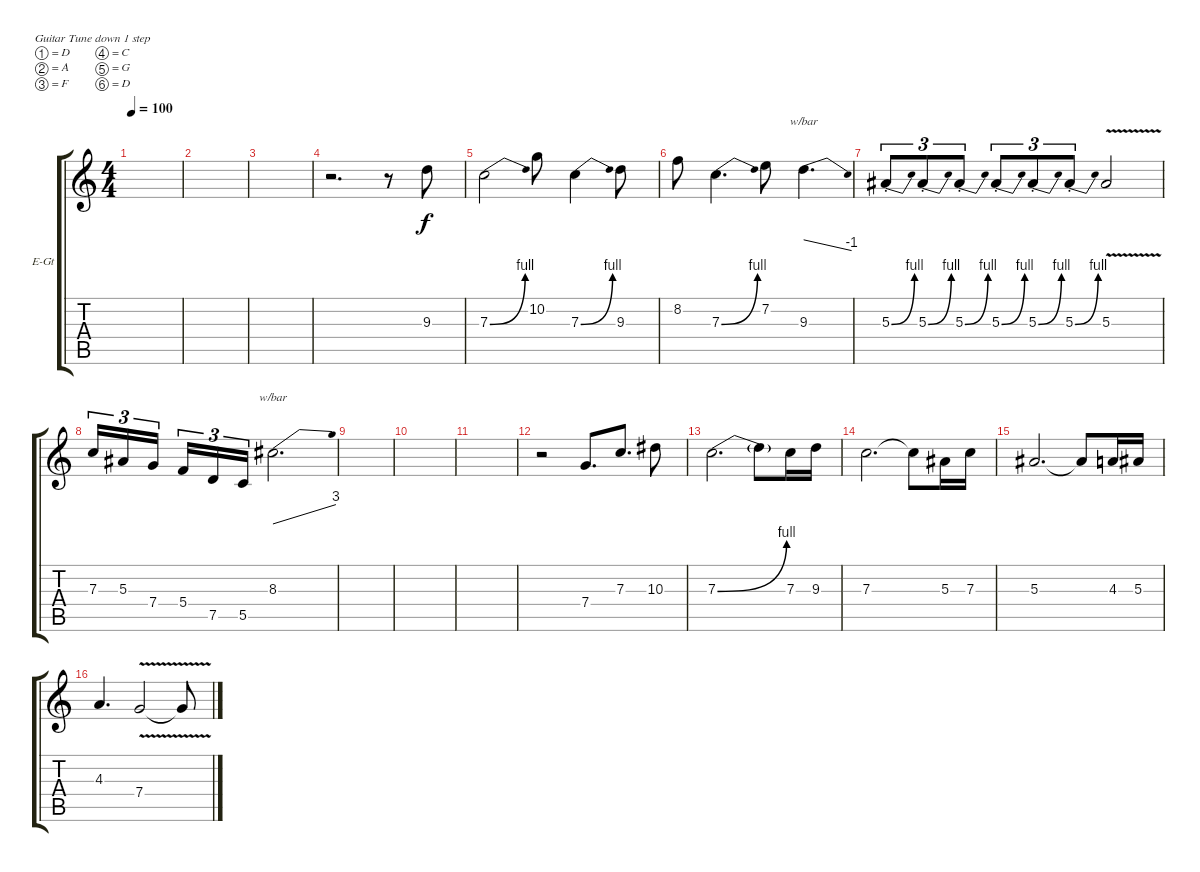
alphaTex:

\defaultSystemsLayout 4
\bracketExtendMode groupsimilarinstruments
\firstSystemTrackNameOrientation horizontal
\otherSystemsTrackNameOrientation horizontal
\track ("Solo Guitar " "E-Gt") {instrument overdrivenguitar}
\staff {score tabs}
\tuning (D4 A3 F3 C3 G2 D2)
\ts (4 4)
\tempo 100
\clef g2
\ks c
|
|
|
r.2{d} r.8 9.3.8 |
7.3{be (bend 0 0 29.4 4)}.2 10.2.8 7.3{be (bend 0 0 29.4 4)}.4 9.3.8 |
8.2.8 7.3{be (bend 0 0 29.4 4)}.4{d} 7.2.8 9.3.4{d tbe (dive default 0 0 45 -4)} |
5.3{be (bend 0 0 15 4) st}.8{tu (3 2)} 5.3{be (bend 0 0 15 4) st}.8{tu (3 2)} 5.3{be (bend 0 0 15 4) st}.8{tu (3 2)} 5.3{be (bend 0 0 15 4) st}.8{tu (3 2)} 5.3{be (bend 0 0 15 4) st}.8{tu (3 2)} 5.3{be (bend 0 0 15 4) st}.8{tu (3 2)} 5.3{v}.2 |
7.3.16{tu (3 2)} 5.3.16{tu (3 2)} 7.4.16{tu (3 2)} 5.4.16{tu (3 2)} 7.5.16{tu (3 2)} 5.5.16{tu (3 2)} 8.3.2{d tbe (dive default 0 0 53.4 12)} |
|
|
|
r.2 7.4.8{d} 7.3.8{d} 10.3.8 |
7.3{be (bend 0 0 15 4)}.2{d} 7.3{t}.8 7.3.16 9.3.16 |
7.3.2{d} 7.3{t}.8 5.3.16 7.3.16 |
5.3.2{d} 5.3{t}.8 4.3.16 5.3.16 |
4.3.4{d} 7.4{v}.2 7.4{t}.8
